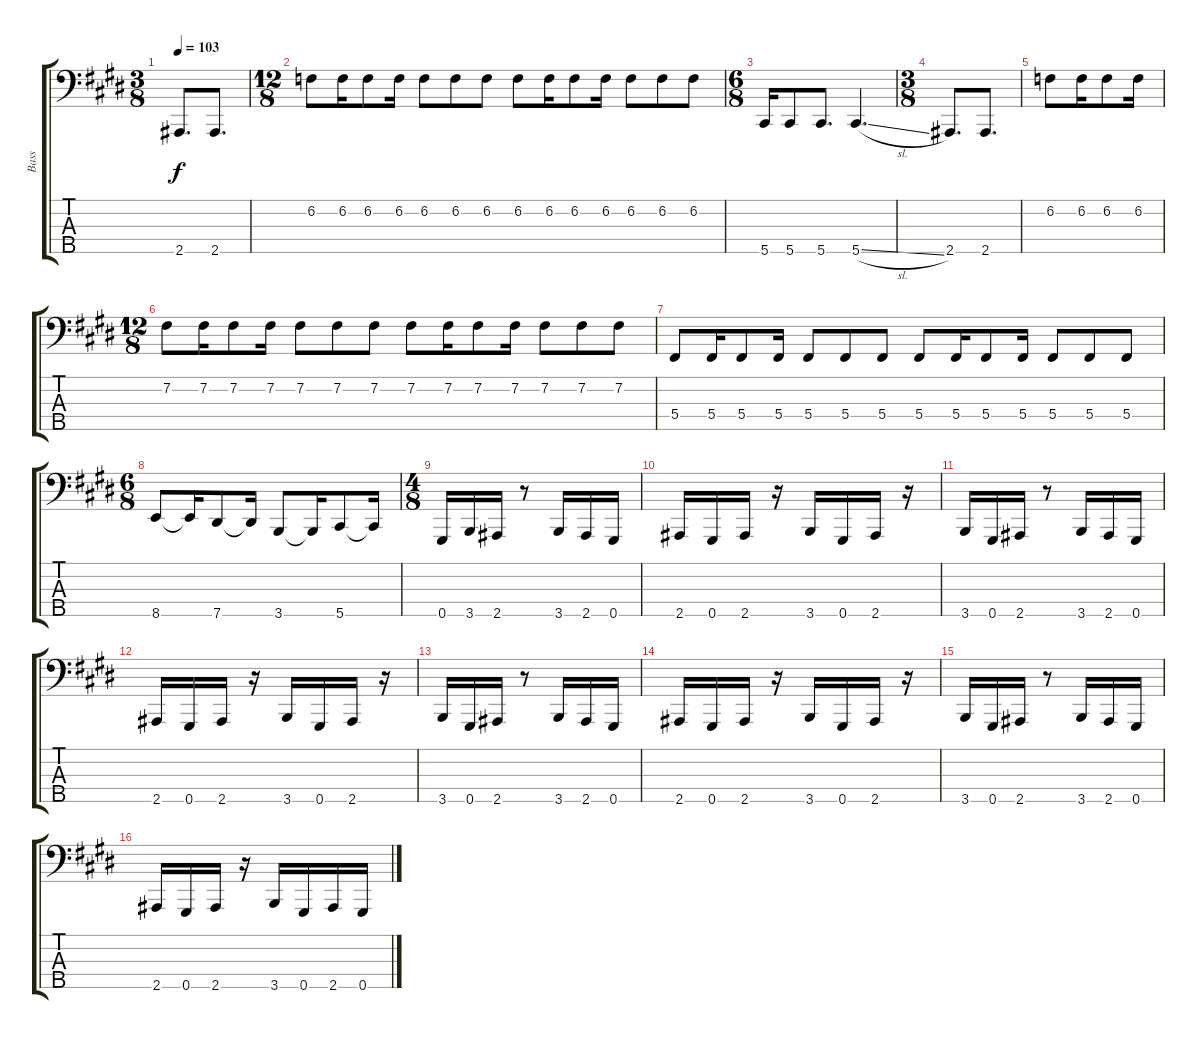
\track ("Bass" "Bass") {instrument distortionguitar}
\staff {score tabs}
\tuning (E2 B1 Gb1 Db1 Ab0) {hide}
\ts (3 8)
\tempo 103
\clef f4
\ks c#minor
2.5.8{d dy f} 2.5.8{d} |
\ts (12 8)
6.2.8 6.2.16 6.2.8 6.2.16 6.2.8 6.2.8 6.2.8 6.2.8 6.2.16 6.2.8 6.2.16 6.2.8 6.2.8 6.2.8 |
\ts (6 8)
\ks e
5.5.16 5.5.8 5.5.8{d} 5.5{sl}.4{d} |
\ts (3 8)
\ks c#minor
2.5.8{d} 2.5.8{d} |
6.2.8 6.2.16 6.2.8 6.2.16 |
\ts (12 8)
7.2.8 7.2.16 7.2.8 7.2.16 7.2.8 7.2.8 7.2.8 7.2.8 7.2.16 7.2.8 7.2.16 7.2.8 7.2.8 7.2.8 |
\ks e
5.4.8 5.4.16 5.4.8 5.4.16 5.4.8 5.4.8 5.4.8 5.4.8 5.4.16 5.4.8 5.4.16 5.4.8 5.4.8 5.4.8 |
\ts (6 8)
8.5.8 8.5{t}.16 7.5.8 7.5{t}.16 3.5.8 3.5{t}.16 5.5.8 5.5{t}.16 |
\ts (4 8)
0.5.16 3.5.16 2.5.16 r.8 3.5.16 2.5.16 0.5.16 |
\ks c#minor
2.5.16 0.5.16 2.5.16 r.16 3.5.16 0.5.16 2.5.16 r.16 |
3.5.16 0.5.16 2.5.16 r.8 3.5.16 2.5.16 0.5.16 |
2.5.16 0.5.16 2.5.16 r.16 3.5.16 0.5.16 2.5.16 r.16 |
\ks e
3.5.16 0.5.16 2.5.16 r.8 3.5.16 2.5.16 0.5.16 |
\ks c#minor
2.5.16 0.5.16 2.5.16 r.16 3.5.16 0.5.16 2.5.16 r.16 |
3.5.16 0.5.16 2.5.16 r.8 3.5.16 2.5.16 0.5.16 |
2.5.16 0.5.16 2.5.16 r.16 3.5.16 0.5.16 2.5.16 0.5.16
